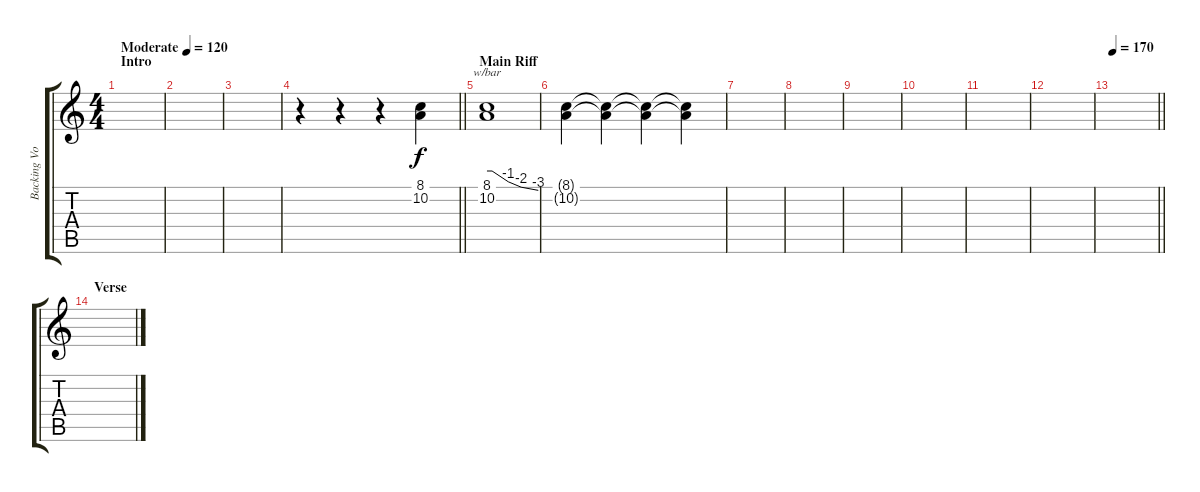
\track ("Backing Vocals" "Backing Vo") {instrument lead6voice}
\staff {score tabs}
\tuning (E4 B3 G3 D3 A2 E2) {hide}
\ts (4 4)
\section ("" "Intro")
\tempo (120 "Moderate")
\clef g2
\ks c
|
|
|
\barLineRight lightlight
r.4 r.4 r.4 (8.1 10.2).4 |
\section ("" "Main Riff")
(8.1 10.2).1{tbe (custom default 0 0 6 0 25 -4 40 -8 60 -12)} |
(8.1{t} 10.2{t}).4 (8.1{t} 10.2{t}).4 (8.1{t} 10.2{t}).4 (8.1{t} 10.2{t}).4 |
|
|
|
|
|
|
\tempo 170
\barLineRight lightlight
|
\section ("" "Verse")
